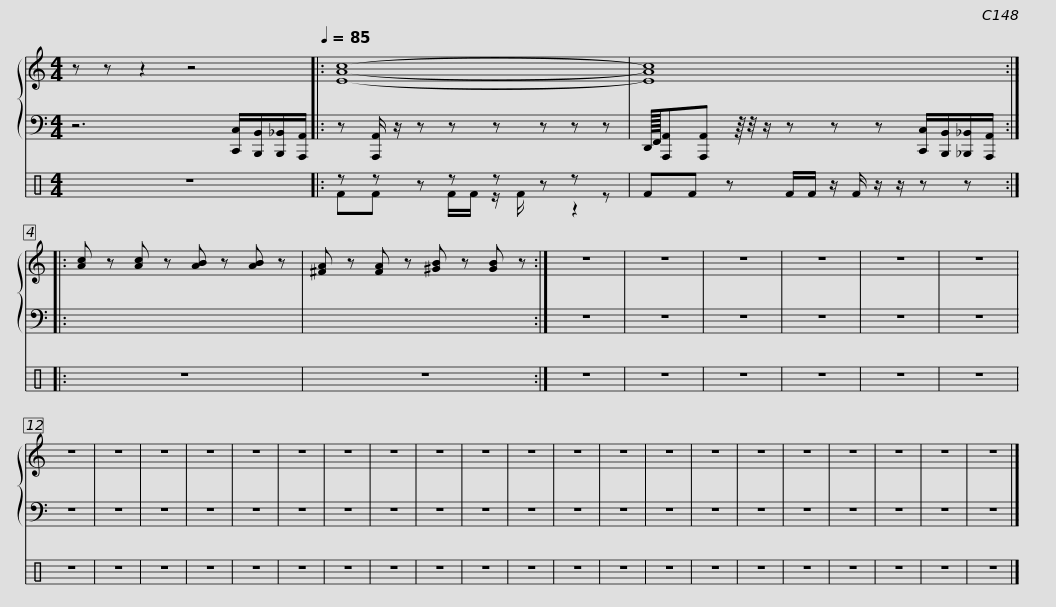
X:1
%%score { 1 | 2 } ( 3 4 )
L:1/8
M:4/4
I:linebreak $
K:C
V:1 treble
V:2 bass
V:3 perc
K:none
V:4 perc
K:none
V:1
 z z z2 z4[Q:1/4=85] |: [EAc]8- |$ [EAc]8 :: [Ac] z [Ac] z [AB] z [AB] z | [^FA] z [FA] z [^GB] z [GB] z :|$ %5
 z8 | z8 | z8 | z8 | z8 | %10
 z8 | z8 | z8 | z8 | z8 | %15
 z8 | z8 | z8 | z8 | z8 | %20
 z8 | z8 |$ z8 | z8 | z8 | %25
 z8 | z8 | z8 | z8 | z8 | %30
 z8 | z8 |] %32
V:2
 z6 [C,,C,]/[B,,,B,,]/[B,,,_B,,]/[A,,,A,,]/ |: z [A,,,A,,]/ z/ z z z z z z |$ D,,/16F,,/16[A,,,A,,][A,,,A,,] z/8 z/4 z/ z z z [C,,C,]/[B,,,B,,]/[_B,,,_B,,]/[A,,,A,,]/ :: x8 | x8 :|$ %5
 z8 | z8 | z8 | z8 | z8 | %10
 z8 | z8 | z8 | z8 | z8 | %15
 z8 | z8 | z8 | z8 | z8 | %20
 z8 | z8 |$ z8 | z8 | z8 | %25
 z8 | z8 | z8 | z8 | z8 | %30
 z8 | z8 |] %32
V:3
 z8 |: z z z z z z z z |$ FF z F/F/ z/ F/ z/ z/ z z :: z8 | z8 :|$ %5
 z8 | z8 | z8 | z8 | z8 | %10
 z8 | z8 | z8 | z8 | z8 | %15
 z8 | z8 | z8 | z8 | z8 | %20
 z8 | z8 |$ z8 | z8 | z8 | %25
 z8 | z8 | z8 | z8 | z8 | %30
 z8 | z8 |] %32
V:4
 x8 |: FF z F/F/ z/ F/ z z2 |$ x8 :: x8 | x8 :|$ %5
 x8 | x8 | x8 | x8 | x8 | %10
 x8 | x8 | x8 | x8 | x8 | %15
 x8 | x8 | x8 | x8 | x8 | %20
 x8 | x8 |$ x8 | x8 | x8 | %25
 x8 | x8 | x8 | x8 | x8 | %30
 x8 | x8 |] %32
